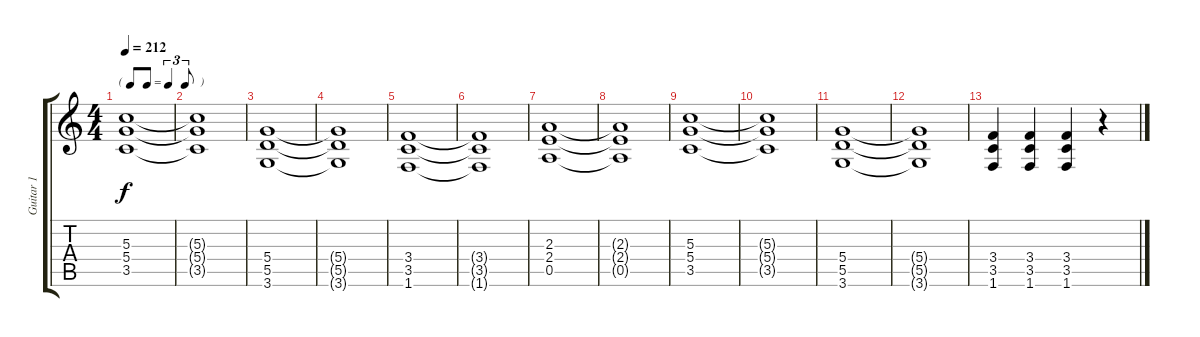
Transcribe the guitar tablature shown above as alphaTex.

\track ("Guitar 1" "Guitar 1") {instrument distortionguitar}
\staff {score tabs}
\tuning (E4 B3 G3 D3 A2 E2) {hide}
\ts (4 4)
\tf triplet8th
\tempo 212
\clef g2
\ks c
(5.3 5.4 3.5).1{dy f} |
(5.3{t} 5.4{t} 3.5{t}).1 |
(5.4 5.5 3.6).1 |
(5.4{t} 5.5{t} 3.6{t}).1 |
(3.4 3.5 1.6).1 |
(3.4{t} 3.5{t} 1.6{t}).1 |
(2.3 2.4 0.5).1 |
(2.3{t} 2.4{t} 0.5{t}).1 |
(5.3 5.4 3.5).1 |
(5.3{t} 5.4{t} 3.5{t}).1 |
(5.4 5.5 3.6).1 |
(5.4{t} 5.5{t} 3.6{t}).1 |
(3.4 3.5 1.6).4 (3.4 3.5 1.6).4 (3.4 3.5 1.6).4 r.4
